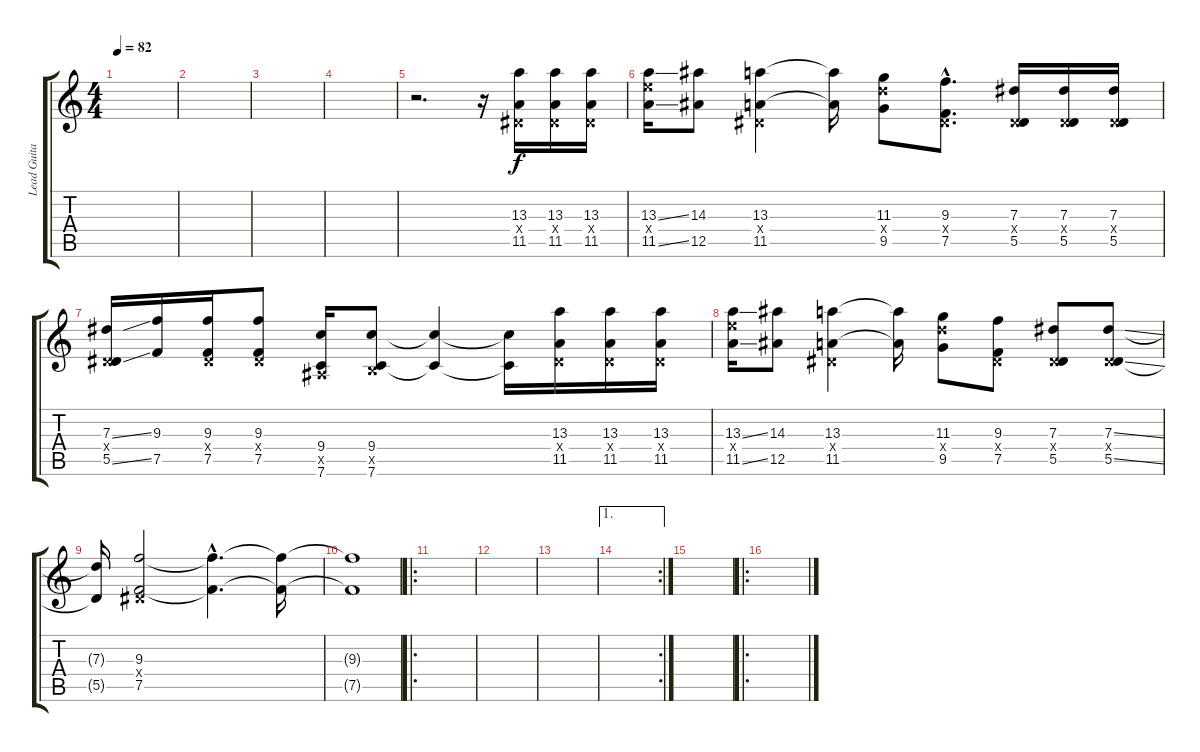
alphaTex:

\track ("Lead Guitar" "Lead Guita") {instrument distortionguitar}
\staff {score tabs}
\tuning (F4 C4 Ab3 Eb3 Bb2 F2) {hide}
\ts (4 4)
\tempo 82
\clef g2
\ks c
|
|
|
|
r.2{d} r.16 (13.3 0.4{x} 11.5).16 (13.3 0.4{x} 11.5).16 (13.3 0.4{x} 11.5).16 |
(13.3{ss} 13.4{x} 11.5{ss}).16 (14.3 12.5).8 (13.3 0.4{x} 11.5).4 (13.3{t} 11.5{t}).16 (11.3 11.4{x} 9.5).8 (9.3{hac} 0.4{hac x} 7.5{hac}).8{d} (7.3 0.4{x} 5.5).16 (7.3 0.4{x} 5.5).16 (7.3 0.4{x} 5.5).16 |
(7.3{ss} 0.4{x} 5.5{ss}).16 (9.3 7.5).16 (9.3 0.4{x} 7.5).16 (9.3 0.4{x} 7.5).8 (9.4 0.5{x} 7.6).16 (9.4 1.5{x} 7.6).8 (9.4{t} 7.6{t}).4 (9.4{t} 7.6{t}).16 (13.3 0.4{x} 11.5).16 (13.3 0.4{x} 11.5).16 (13.3 0.4{x} 11.5).16 |
(13.3{ss} 13.4{x} 11.5{ss}).16 (14.3 12.5).8 (13.3 0.4{x} 11.5).4 (13.3{t} 11.5{t}).16 (11.3 11.4{x} 9.5).8 (9.3 0.4{x} 7.5).8 (7.3 0.4{x} 5.5).8 (7.3{ss} 0.4{x} 5.5{ss}).8 |
(7.3{t} 5.5{t}).16 (9.3 0.4{x} 7.5).2 (9.3{hac t} 7.5{hac t}).4{d} (9.3{t} 7.5{t}).16 |
(9.3{t} 7.5{t}).1 |
\ro
|
|
|
\ae 1
\rc 2
|
|
\ro
